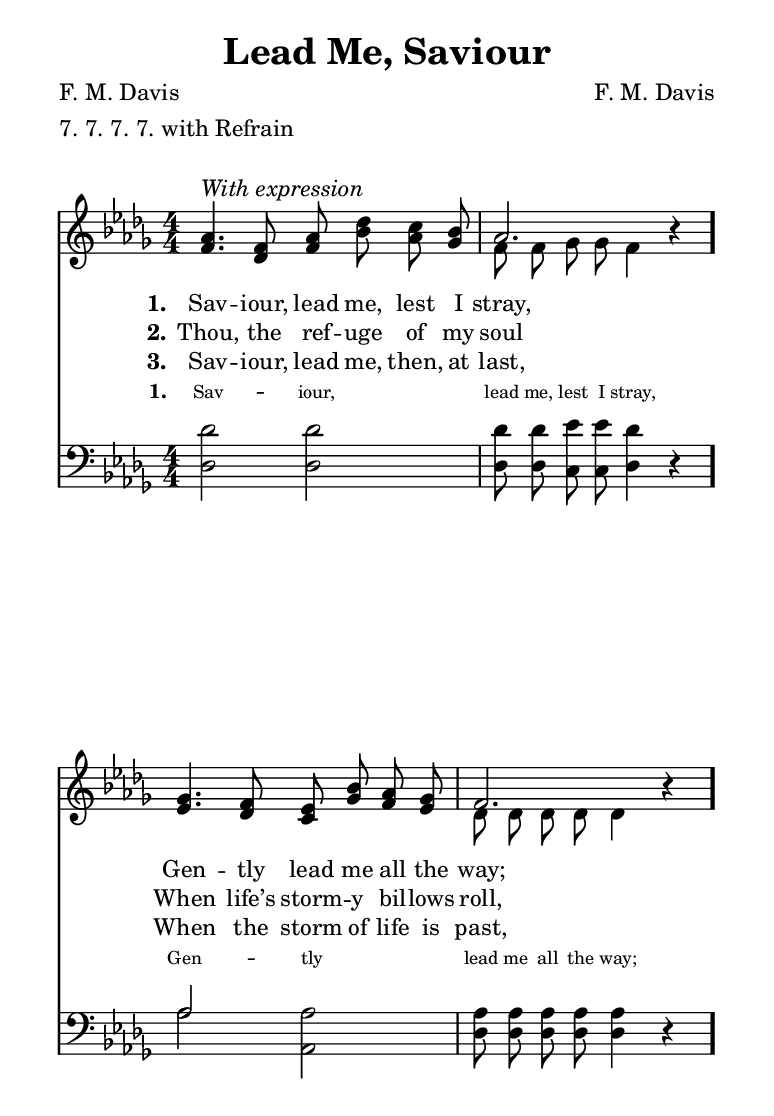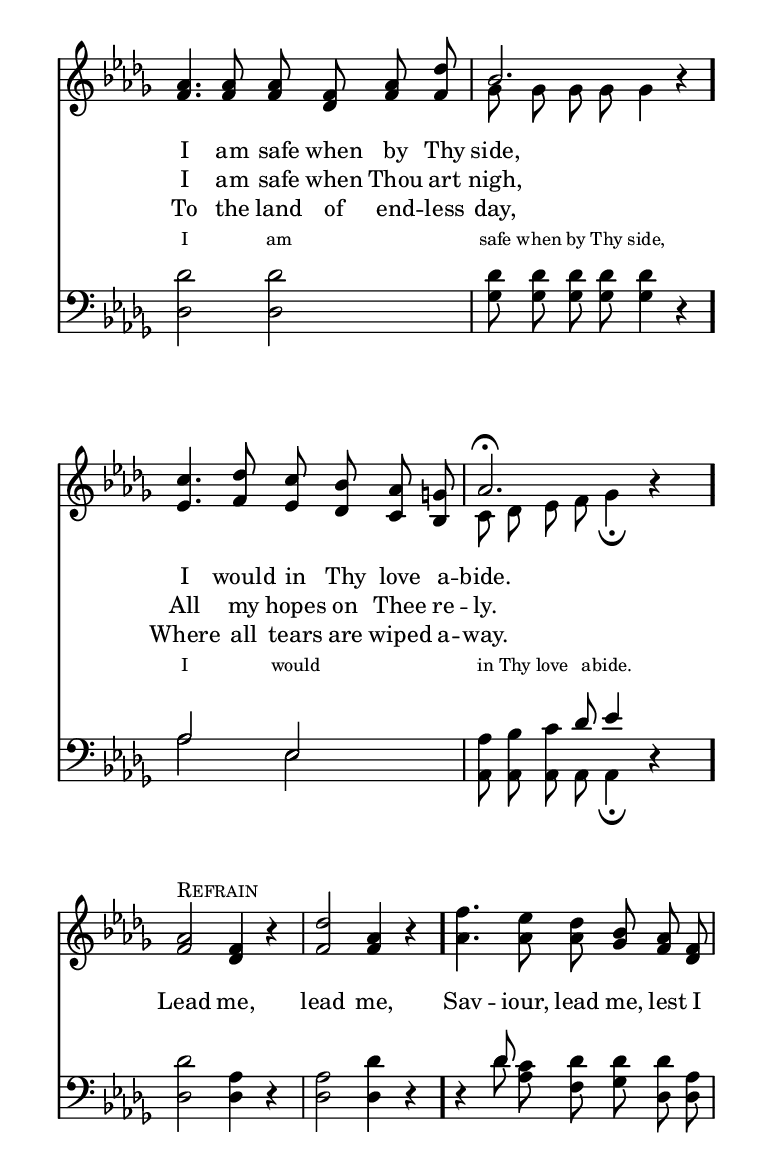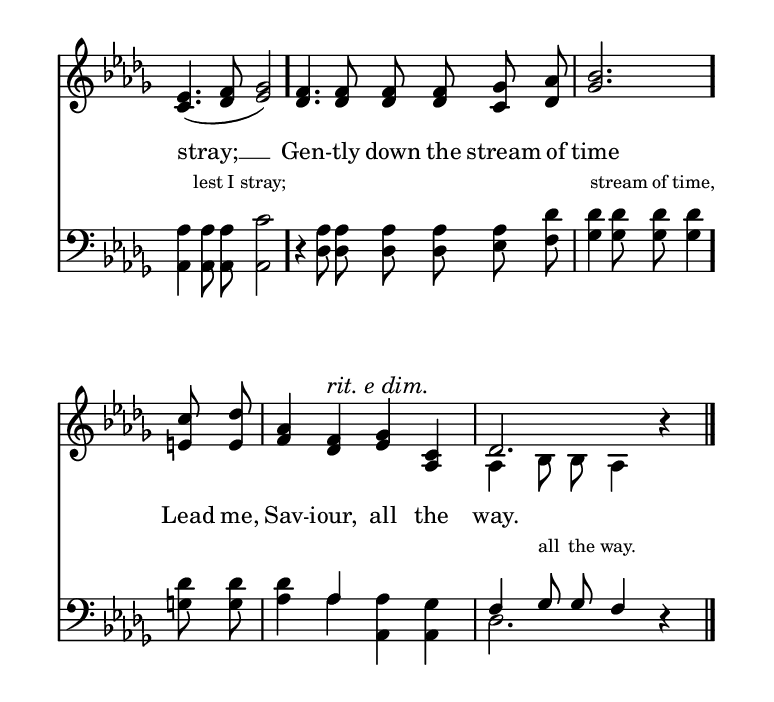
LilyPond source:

\include "common/global.ily"
\paper {
  \include "common/paper.ily"
}

\header{
  hymnnumber = "234"
  title = "Lead Me, Saviour"
  tunename = ""
  meter = "7. 7. 7. 7. with Refrain"
  poet = "F. M. Davis"
  composer = "F. M. Davis"
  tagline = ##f
}

ta = { \tempo 4=80 }
tb = { \tempo 4=40 }

global = {
  \include "common/overrides.ily"
  \override Staff.TimeSignature.style = #'numbered
  \time 4/4
  \override Score.MetronomeMark.transparent = ##t % hide all fermata changes too
  \ta
  \key des \major
  \autoBeamOff
}

notesSoprano = {
\global
\relative c'' {

  aes4.^\markup{\italic { With expression } } f8 aes8 des c bes | aes2. r4 |
  ges4. f8 ees bes' aes ges | f2. r4 |
  aes4. aes8 aes f aes des | bes2. r4 |
  c4. des8 c bes aes g | aes2.\fermata r4 |

  << s^\markup { \small \caps "Refrain" }
  { aes2 f4 r | des'2 aes4 r } >>
  f'4. ees8 des bes aes f | ees4.( f8 ges2) |
  f4. f8 f f ges aes | bes2.
  c8 des | aes4 f^\markup{\italic{rit. e dim.}} ges c, | des2. r4 |

  \bar "|."

}
}

notesAlto = {
\global
\relative e' {

  f4. des8 f bes aes ges | f8 f ges ges f4 r4 |
  ees4. des8 c ges' f ees | des des des des des4 r4 |
  f4. f8 f des f f | ges8 ges ges ges ges4 r4 |
  ees4. f8 ees des c bes | c des ees f \tb ges4\fermata \ta r4 |

  f2 des4 r | f2 f4 r |
  aes4. aes8 aes ges f des | c4.( des8 ees2) |
  des4. des8 des des c des | ges2.
  e8 e | f4 des ees aes, | aes4 bes8 bes aes4 r4 |

}
}

notesTenor = {
\global
\relative a {

  des2 des | des8 des ees ees des4 r |
  aes2 aes | aes8 aes aes aes aes4 r |
  des2 des | des8 des des des des4 r |
  aes2 ees | aes8 bes c des ees4 r |

  des2 aes4 r | aes2 des4 r |
  r4 des8 c des des des aes | aes4 aes8 aes c2 |
  r4 aes8 aes aes aes aes des | des4 des8 des des4
  des8 des | des4 aes aes ges | f4 ges8 ges f4 r |

}
}

notesBass = {
\global
\relative f {

  des2 des | des8 des c c des4 r |
  aes'2 aes, | des8 des des des des4 r |
  des2 des | ges8 ges ges ges ges4 r |
  aes2 ees | aes,8 aes aes aes aes4_\fermata r4 |

  des2 des4 r | des2 des4 r |
  r4 des'8 aes f ges des des | aes4 aes8 aes aes2 |
  r4 des8 des des des ees f | ges4 ges8 ges ges4
  g8 g | aes4 aes aes, aes | des2. r4 |

}
}

% TODO refrain small words
Refrain = \lyricmode {

Lead me, lead me, \bar "."
Sav -- iour, lead me, lest I stray; __ \bar "."
Gen -- tly down the stream of time \bar "."
Lead me, Sav -- iour, all the way. \bar "."

}

wordsA = \lyricmode {
\set stanza = "1."

Sav -- iour, lead me, lest I stray, \bar "."
Gen -- tly lead me all the way; \bar "."
I am safe when by Thy side, \bar "."
I would in Thy love a -- bide. \bar "."

}

wordsB = \lyricmode {
\set stanza = "2."

Thou, the ref -- uge of my soul
When life’s storm -- y bil -- lows roll,
I am safe when Thou art nigh,
All my hopes on Thee re -- ly.

\Refrain

}

wordsC = \lyricmode {
\set stanza = "3."

Sav -- iour, lead me, then, at last,
When the storm of life is past,
To the land of end -- less day,
Where all tears are wiped a -- way.

}

underWords = \lyricmode {
\override LyricText.font-size = #-2
\set stanza = \markup { \small "1." }

Sav -- iour, lead me, lest I stray,
Gen -- tly lead me all the way;
I am safe when by Thy side,
I would in Thy love a -- bide.

\repeat unfold 11 \skip 4
lest I stray;
\repeat unfold 7 \skip 4
stream of time,
\repeat unfold 7 \skip 4
all the way.

}

\score {
  \context ChoirStaff <<
    \context Staff = upper <<
      \set Staff.autoBeaming = ##f
      \set ChoirStaff.systemStartDelimiter = #'SystemStartBar
      \set ChoirStaff.printPartCombineTexts = ##f
      \partcombine #'(2 . 9) \notesSoprano \notesAlto
      \context NullVoice = sopranos { \voiceOne << \notesSoprano >> }
      \context NullVoice = altos { \voiceTwo << \notesAlto >> }
      \context Lyrics = one   \lyricsto sopranos \wordsA
      \context Lyrics = two   \lyricsto sopranos \wordsB
      \context Lyrics = three \lyricsto sopranos \wordsC
    >>
    \context Staff = men <<
      \set Staff.autoBeaming = ##f
      \clef bass
      \set ChoirStaff.printPartCombineTexts = ##f
      \partcombine #'(2 . 9) \notesTenor \notesBass
      \context NullVoice = tenors { \voiceOne << \notesTenor >> }
      \context NullVoice = basses { \voiceTwo << \notesBass >> }
      \context Lyrics = four \with { alignAboveContext = men } \lyricsto tenors \underWords
    >>
  >>
  \layout {
    \include "common/layout.ily"
  }
  \midi{
    \include "common/midi.ily"
  }
}

\version "2.19.49"  % necessary for upgrading to future LilyPond versions.

% vi:set et ts=2 sw=2 ai nocindent syntax=lilypond:
